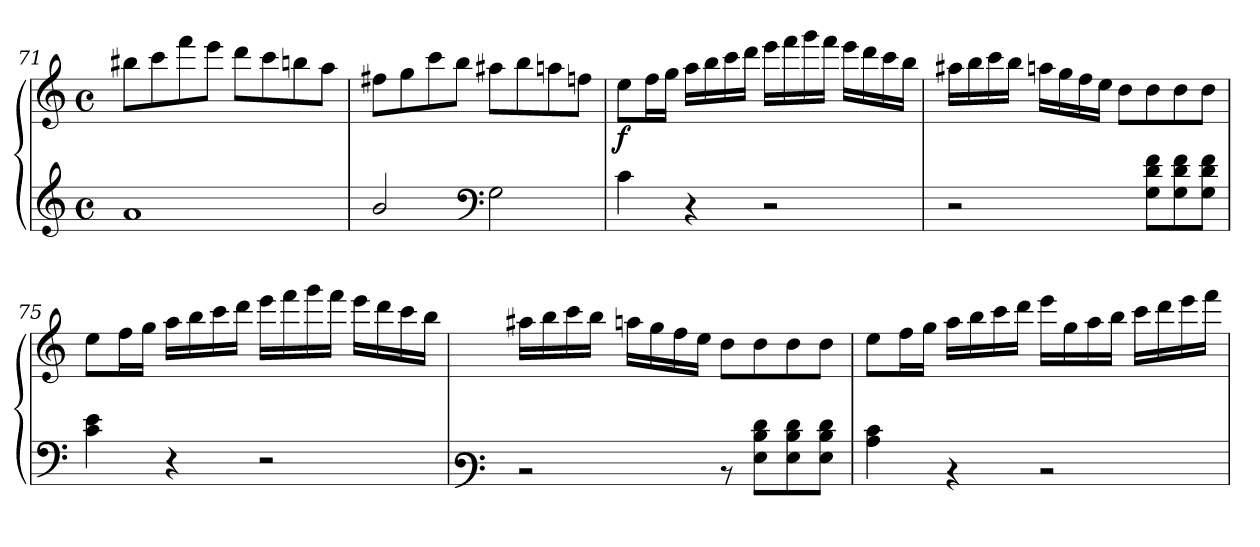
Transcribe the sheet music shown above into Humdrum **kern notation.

**kern	**kern	**dynam
*part1	*part1	*part1
*staff2	*staff1	*staff1/2
*clefG3	*clefG3	*
*M4/4	*M4/4	*
*met(c)	*met(c)	*
=71	=71	=71
1f	8gg#X\L	.
.	8aa\	.
.	8ddd\	.
.	8ccc\J	.
.	8bb\L	.
.	8aa\	.
.	8ggn\	.
.	8ff\J	.
!!LO:LB:g=z
=72	=72	=72
2g/	8dd#X\L	.
.	8ee\	.
.	8aa\	.
.	8gg\J	.
*clefF4	*	*
2G\	8ff#X\L	.
.	8gg\	.
.	8ffn\	.
.	8ddn\J	.
=73	=73	=73
!	!	!LO:DY:b
4c\	8cc\L	f
.	16dd\L	.
.	16ee\JJ	.
4r	16ff\LL	.
.	16gg\	.
.	16aa\	.
.	16bb\JJ	.
2r	16ccc\LL	.
.	16ddd\	.
.	16eee\	.
.	16ddd\JJ	.
.	16ccc\LL	.
.	16bb\	.
.	16aa\	.
.	16gg\JJ	.
=74	=74	=74
2r	16ff#X\LL	.
.	16gg\	.
.	16aa\	.
.	16gg\JJ	.
.	16ffn\LL	.
.	16ee\	.
.	16dd\	.
.	16cc\JJ	.
8ryy	8b\L	.
8G\ 8d\ 8f\L	8b\	.
8G\ 8d\ 8f\	8b\	.
8G\ 8d\ 8f\J	8b\J	.
=75	=75	=75
4c\ 4e\	8cc\L	.
.	16dd\L	.
.	16ee\JJ	.
4r	16ff\LL	.
.	16gg\	.
.	16aa\	.
.	16bb\JJ	.
2r	16ccc\LL	.
.	16ddd\	.
.	16eee\	.
.	16ddd\JJ	.
.	16ccc\LL	.
.	16bb\	.
.	16aa\	.
.	16gg\JJ	.
!!LO:LB:g=z
=76	=76	=76
*clefF3	*	*
2rD	16ff#X\LL	.
.	16gg\	.
.	16aa\	.
.	16gg\JJ	.
.	16ffn\LL	.
.	16ee\	.
.	16dd\	.
.	16cc\JJ	.
8rD	8b\L	.
8G\ 8d\ 8f\L	8b\	.
8G\ 8d\ 8f\	8b\	.
8G\ 8d\ 8f\J	8b\J	.
=77	=77	=77
4c\ 4e\	8cc\L	.
.	16dd\K	.
.	16ee\Jk	.
4rD	16ff\LL	.
.	16gg\	.
.	16aa\	.
.	16bb\JJ	.
2rD	16ccc\LL	.
.	16ee\	.
.	16ff\	.
.	16gg\JJ	.
.	16aa\LL	.
.	16bb\	.
.	16ccc\	.
.	16ddd\JJ	.
=	=	=
*-	*-	*-
